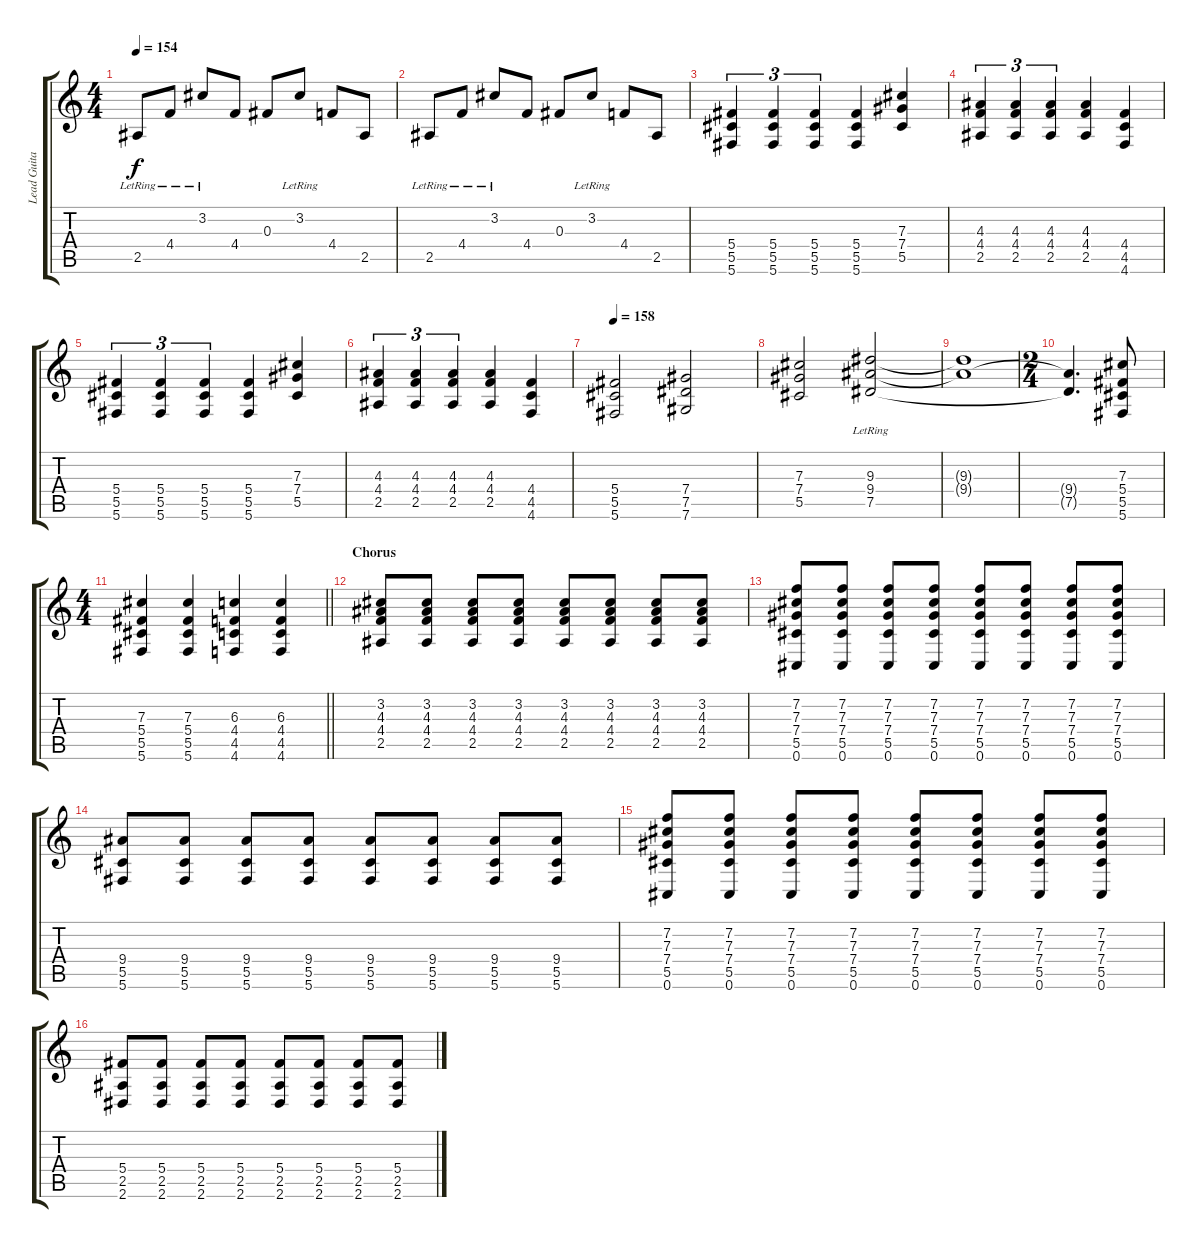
\track ("Lead Guitar" "Lead Guita") {instrument distortionguitar}
\staff {score tabs}
\tuning (Eb4 Bb3 Gb3 Db3 Ab2 Db2) {hide}
\ts (4 4)
\tempo 154
\clef g2
\ks c
2.5{lr}.8{dy f} 4.4{lr}.8 3.2{lr}.8 4.4.8 0.3.8 3.2{lr}.8 4.4.8 2.5.8 |
2.5{lr}.8 4.4{lr}.8 3.2{lr}.8 4.4.8 0.3.8 3.2{lr}.8 4.4.8 2.5.8 |
(5.4 5.5 5.6).4{tu (3 2) instrument overdrivenguitar} (5.4 5.5 5.6).4{tu (3 2)} (5.4 5.5 5.6).4{tu (3 2)} (5.4 5.5 5.6).4 (7.3 7.4 5.5).4 |
(4.3 4.4 2.5).4{tu (3 2)} (4.3 4.4 2.5).4{tu (3 2)} (4.3 4.4 2.5).4{tu (3 2)} (4.3 4.4 2.5).4 (4.4 4.5 4.6).4 |
(5.4 5.5 5.6).4{tu (3 2) instrument overdrivenguitar} (5.4 5.5 5.6).4{tu (3 2)} (5.4 5.5 5.6).4{tu (3 2)} (5.4 5.5 5.6).4 (7.3 7.4 5.5).4 |
(4.3 4.4 2.5).4{tu (3 2)} (4.3 4.4 2.5).4{tu (3 2)} (4.3 4.4 2.5).4{tu (3 2)} (4.3 4.4 2.5).4 (4.4 4.5 4.6).4 |
\tempo 158
(5.4 5.5 5.6).2 (7.4 7.5 7.6).2 |
(7.3 7.4 5.5).2 (9.3{lr} 9.4{lr} 7.5).2 |
(9.3{t} 9.4{t}).1 |
\ts (2 4)
(9.4{t} 7.5{t}).4{d} (7.3 5.4 5.5 5.6).8 |
\ts (4 4)
\barLineRight lightlight
(7.3 5.4 5.5 5.6).4 (7.3 5.4 5.5 5.6).4 (6.3 4.4 4.5 4.6).4 (6.3 4.4 4.5 4.6).4 |
\section ("" "Chorus")
(3.2 4.3 4.4 2.5).8 (3.2 4.3 4.4 2.5).8 (3.2 4.3 4.4 2.5).8 (3.2 4.3 4.4 2.5).8 (3.2 4.3 4.4 2.5).8 (3.2 4.3 4.4 2.5).8 (3.2 4.3 4.4 2.5).8 (3.2 4.3 4.4 2.5).8 |
(7.2 7.3 7.4 5.5 0.6).8 (7.2 7.3 7.4 5.5 0.6).8 (7.2 7.3 7.4 5.5 0.6).8 (7.2 7.3 7.4 5.5 0.6).8 (7.2 7.3 7.4 5.5 0.6).8 (7.2 7.3 7.4 5.5 0.6).8 (7.2 7.3 7.4 5.5 0.6).8 (7.2 7.3 7.4 5.5 0.6).8 |
(9.4 5.5 5.6).8 (9.4 5.5 5.6).8 (9.4 5.5 5.6).8 (9.4 5.5 5.6).8 (9.4 5.5 5.6).8 (9.4 5.5 5.6).8 (9.4 5.5 5.6).8 (9.4 5.5 5.6).8 |
(7.2 7.3 7.4 5.5 0.6).8 (7.2 7.3 7.4 5.5 0.6).8 (7.2 7.3 7.4 5.5 0.6).8 (7.2 7.3 7.4 5.5 0.6).8 (7.2 7.3 7.4 5.5 0.6).8 (7.2 7.3 7.4 5.5 0.6).8 (7.2 7.3 7.4 5.5 0.6).8 (7.2 7.3 7.4 5.5 0.6).8 |
(5.4 2.5 2.6).8 (5.4 2.5 2.6).8 (5.4 2.5 2.6).8 (5.4 2.5 2.6).8 (5.4 2.5 2.6).8 (5.4 2.5 2.6).8 (5.4 2.5 2.6).8 (5.4 2.5 2.6).8
